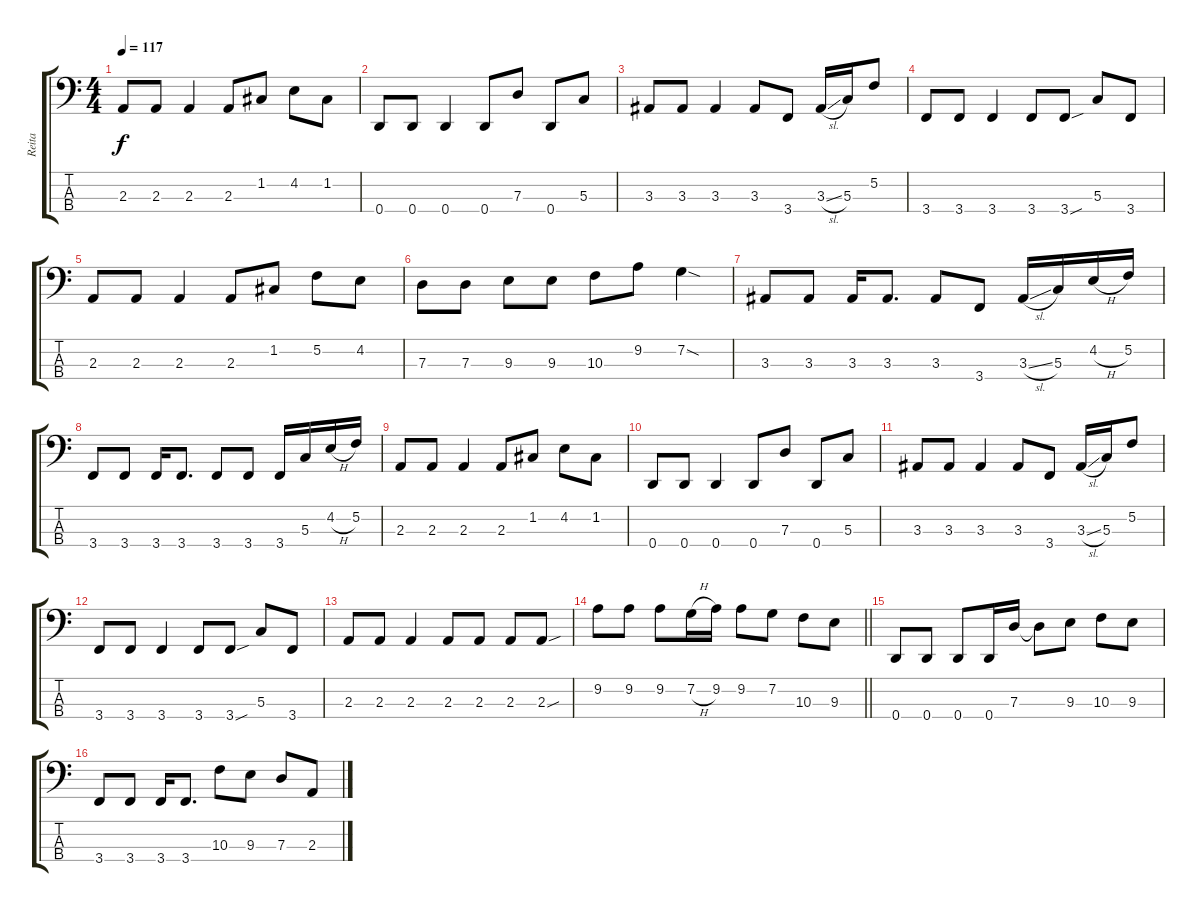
\track ("Reita" "Reita") {instrument electricbasspick}
\staff {score tabs}
\tuning (F2 C2 G1 D1) {hide}
\ts (4 4)
\tempo 117
\clef f4
\ks c
2.3.8{dy f} 2.3.8 2.3.4 2.3.8 1.2.8 4.2.8 1.2.8 |
0.4.8 0.4.8 0.4.4 0.4.8 7.3.8 0.4.8 5.3.8 |
3.3.8 3.3.8 3.3.4 3.3.8 3.4.8 3.3{sl}.16 5.3.16 5.2.8 |
3.4.8 3.4.8 3.4.4 3.4.8 3.4{sou}.8 5.3.8 3.4.8 |
2.3.8 2.3.8 2.3.4 2.3.8 1.2.8 5.2.8 4.2.8 |
7.3.8 7.3.8 9.3.8 9.3.8 10.3.8 9.2.8 7.2{sod}.4 |
3.3.8 3.3.8 3.3.16 3.3.8{d} 3.3.8 3.4.8 3.3{sl}.16 5.3.16 4.2{h}.16 5.2.16 |
3.4.8 3.4.8 3.4.16 3.4.8{d} 3.4.8 3.4.8 3.4.16 5.3.16 4.2{h}.16 5.2.16 |
2.3.8 2.3.8 2.3.4 2.3.8 1.2.8 4.2.8 1.2.8 |
0.4.8 0.4.8 0.4.4 0.4.8 7.3.8 0.4.8 5.3.8 |
3.3.8 3.3.8 3.3.4 3.3.8 3.4.8 3.3{sl}.16 5.3.16 5.2.8 |
3.4.8 3.4.8 3.4.4 3.4.8 3.4{sou}.8 5.3.8 3.4.8 |
2.3.8 2.3.8 2.3.4 2.3.8 2.3.8 2.3.8 2.3{sou}.8 |
\barLineRight lightlight
9.2.8 9.2.8 9.2.8 7.2{h}.16 9.2.16 9.2.8 7.2.8 10.3.8 9.3.8 |
0.4.8 0.4.8 0.4.8 0.4.16 7.3.16 7.3{t}.8 9.3.8 10.3.8 9.3.8 |
3.4.8 3.4.8 3.4.16 3.4.8{d} 10.3.8 9.3.8 7.3.8 2.3.8
